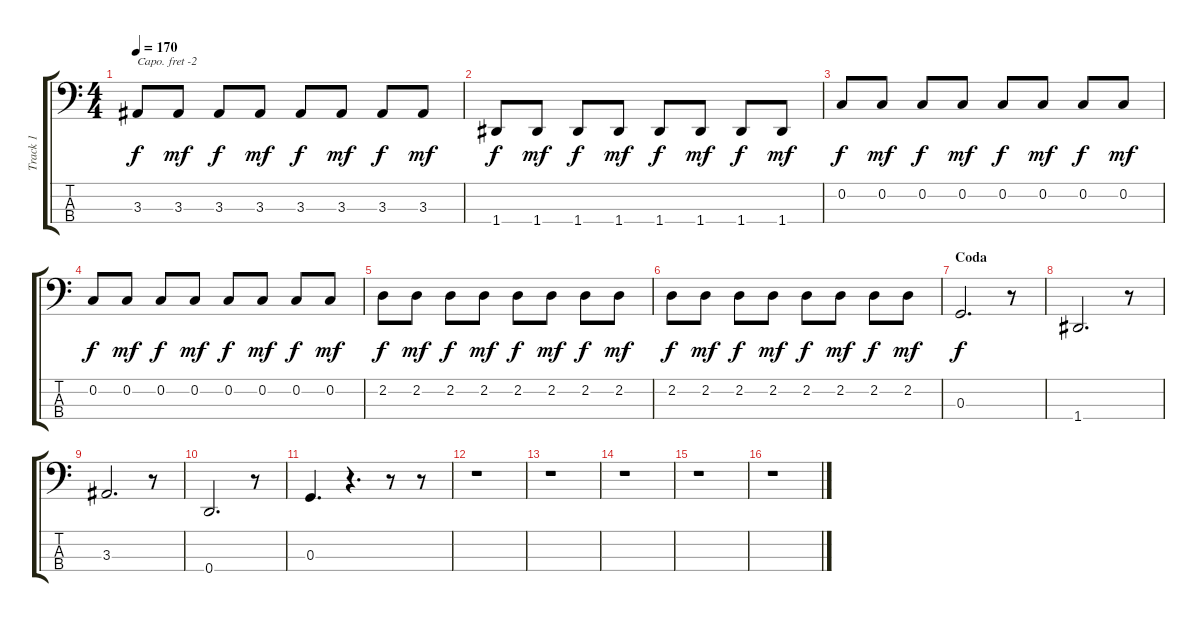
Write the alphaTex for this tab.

\track ("Track 1" "Track 1") {instrument electricbasspick}
\staff {score tabs}
\capo -2
\tuning (G2 D2 A1 E1) {hide}
\ts (4 4)
\tempo 170
\clef f4
\ks c
3.3.8{dy f} 3.3.8{dy mf} 3.3.8{dy f} 3.3.8{dy mf} 3.3.8{dy f} 3.3.8{dy mf} 3.3.8{dy f} 3.3.8{dy mf} |
1.4.8{dy f} 1.4.8{dy mf} 1.4.8{dy f} 1.4.8{dy mf} 1.4.8{dy f} 1.4.8{dy mf} 1.4.8{dy f} 1.4.8{dy mf} |
0.2.8{dy f} 0.2.8{dy mf} 0.2.8{dy f} 0.2.8{dy mf} 0.2.8{dy f} 0.2.8{dy mf} 0.2.8{dy f} 0.2.8{dy mf} |
0.2.8{dy f} 0.2.8{dy mf} 0.2.8{dy f} 0.2.8{dy mf} 0.2.8{dy f} 0.2.8{dy mf} 0.2.8{dy f} 0.2.8{dy mf} |
2.2.8{dy f} 2.2.8{dy mf} 2.2.8{dy f} 2.2.8{dy mf} 2.2.8{dy f} 2.2.8{dy mf} 2.2.8{dy f} 2.2.8{dy mf} |
2.2.8{dy f} 2.2.8{dy mf} 2.2.8{dy f} 2.2.8{dy mf} 2.2.8{dy f} 2.2.8{dy mf} 2.2.8{dy f} 2.2.8{dy mf} |
\section ("" "Coda")
0.3.2{d dy f} r.8 |
1.4.2{d} r.8 |
3.3.2{d} r.8 |
0.4.2{d} r.8 |
0.3.4{d} r.4{d} r.8 r.8 |
r.1 |
r.1 |
r.1 |
r.1 |
r.1
